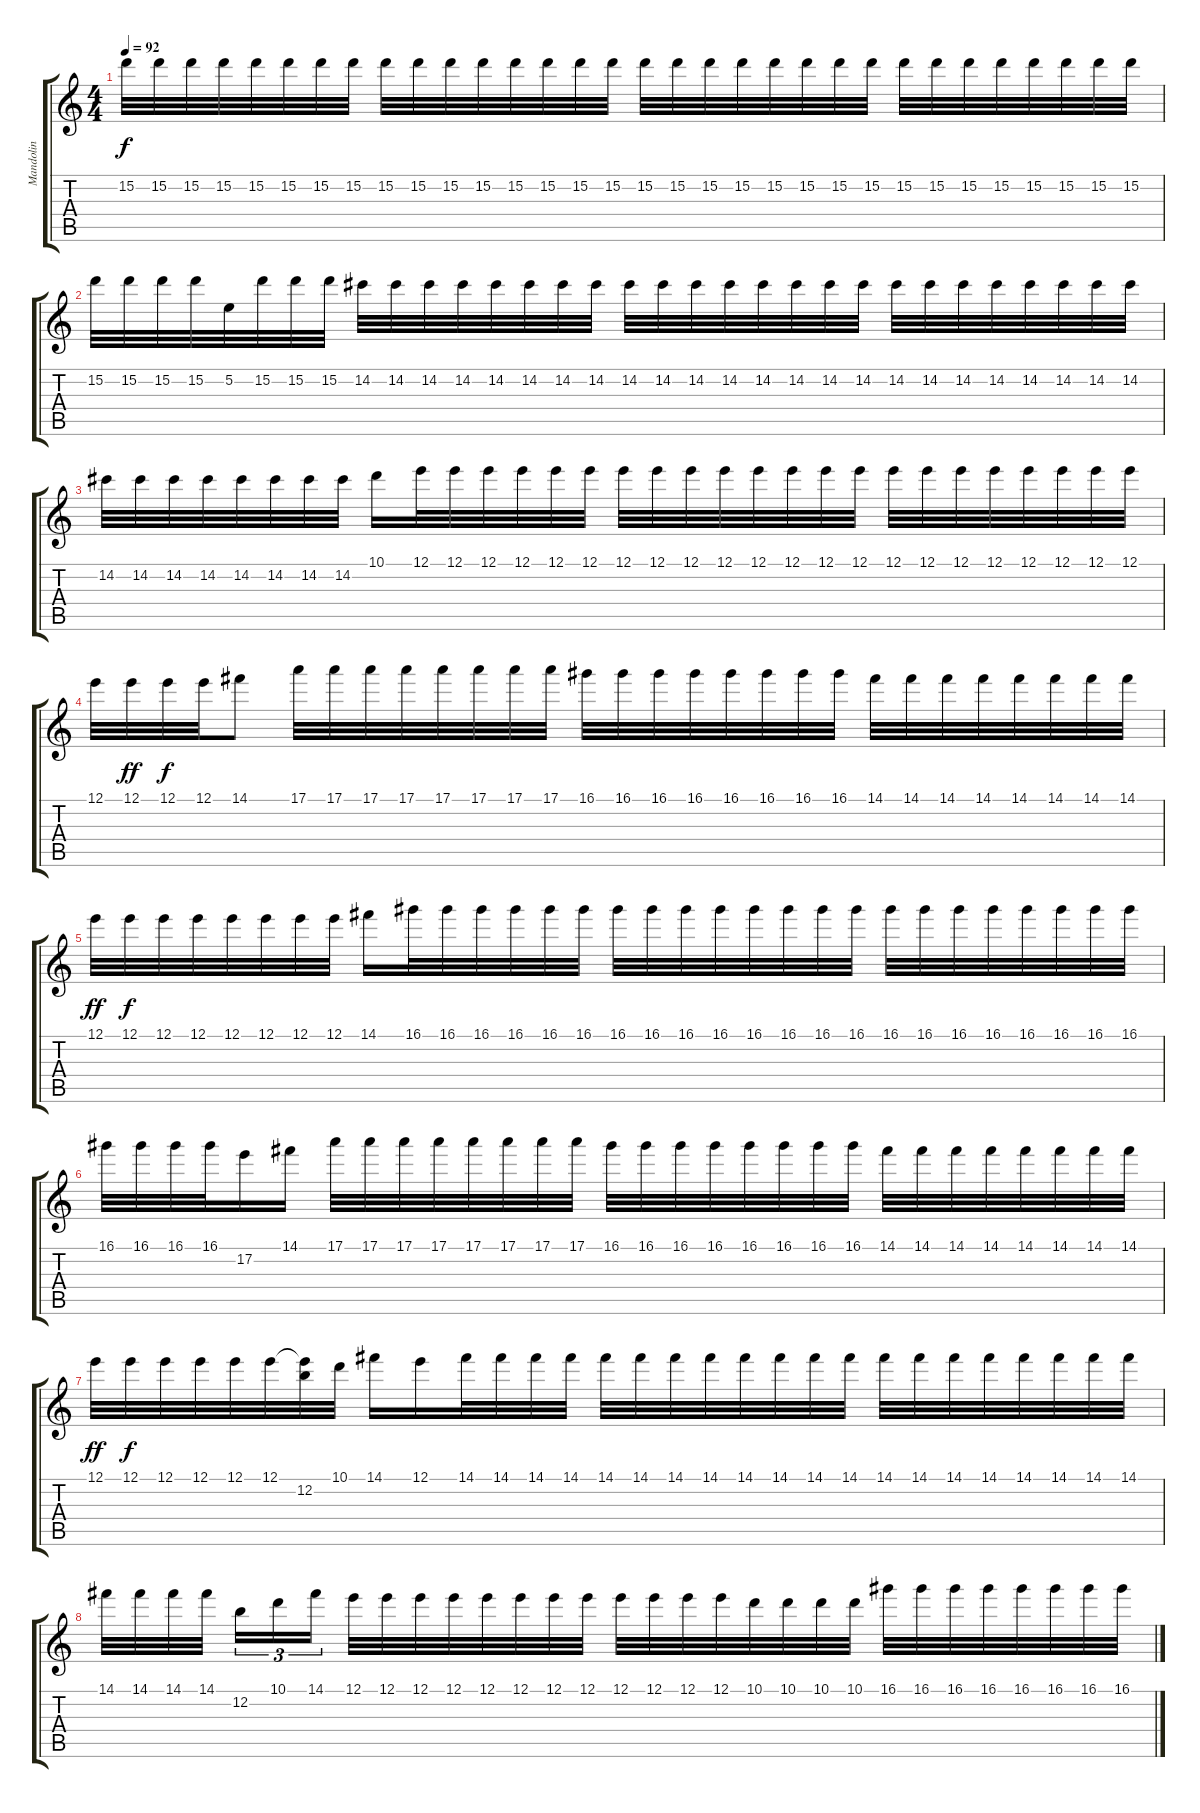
\track ("Mandolin" "Mandolin") {instrument acousticguitarsteel}
\staff {score tabs}
\tuning (E4 B3 G3 D3 A2 E2) {hide}
\ts (4 4)
\tempo 92
\clef g2
\ks c
15.2.32{dy f} 15.2.32 15.2.32 15.2.32 15.2.32 15.2.32 15.2.32 15.2.32 15.2.32 15.2.32 15.2.32 15.2.32 15.2.32 15.2.32 15.2.32 15.2.32 15.2.32 15.2.32 15.2.32 15.2.32 15.2.32 15.2.32 15.2.32 15.2.32 15.2.32 15.2.32 15.2.32 15.2.32 15.2.32 15.2.32 15.2.32 15.2.32 |
15.2.32 15.2.32 15.2.32 15.2.32 5.2.32 15.2.32 15.2.32 15.2.32 14.2.32 14.2.32 14.2.32 14.2.32 14.2.32 14.2.32 14.2.32 14.2.32 14.2.32 14.2.32 14.2.32 14.2.32 14.2.32 14.2.32 14.2.32 14.2.32 14.2.32 14.2.32 14.2.32 14.2.32 14.2.32 14.2.32 14.2.32 14.2.32 |
14.2.32{volume 9} 14.2.32 14.2.32 14.2.32 14.2.32 14.2.32 14.2.32 14.2.32 10.1.16 12.1.32 12.1.32 12.1.32 12.1.32 12.1.32 12.1.32 12.1.32 12.1.32 12.1.32 12.1.32 12.1.32 12.1.32 12.1.32 12.1.32 12.1.32 12.1.32 12.1.32 12.1.32 12.1.32 12.1.32 12.1.32 12.1.32 |
12.1.32 12.1.32{dy ff} 12.1.32{dy f} 12.1.32 14.1.8 17.1.32 17.1.32 17.1.32 17.1.32 17.1.32 17.1.32 17.1.32 17.1.32 16.1.32 16.1.32 16.1.32 16.1.32 16.1.32 16.1.32 16.1.32 16.1.32 14.1.32 14.1.32 14.1.32 14.1.32 14.1.32 14.1.32 14.1.32 14.1.32 |
12.1.32{dy ff} 12.1.32{dy f} 12.1.32 12.1.32 12.1.32 12.1.32 12.1.32 12.1.32 14.1.16 16.1.32 16.1.32 16.1.32 16.1.32 16.1.32 16.1.32 16.1.32 16.1.32 16.1.32 16.1.32 16.1.32 16.1.32 16.1.32 16.1.32 16.1.32 16.1.32 16.1.32 16.1.32 16.1.32 16.1.32 16.1.32 16.1.32 |
16.1.32 16.1.32 16.1.32 16.1.32 17.2.16 14.1.16 17.1.32 17.1.32 17.1.32 17.1.32 17.1.32 17.1.32 17.1.32 17.1.32 16.1.32 16.1.32 16.1.32 16.1.32 16.1.32 16.1.32 16.1.32 16.1.32 14.1.32 14.1.32 14.1.32 14.1.32 14.1.32 14.1.32 14.1.32 14.1.32 |
12.1.32{dy ff} 12.1.32{dy f} 12.1.32 12.1.32 12.1.32 12.1.32 (12.1{t} 12.2).32 10.1.32 14.1.16 12.1.16 14.1.32 14.1.32 14.1.32 14.1.32 14.1.32 14.1.32 14.1.32 14.1.32 14.1.32 14.1.32 14.1.32 14.1.32 14.1.32 14.1.32 14.1.32 14.1.32 14.1.32 14.1.32 14.1.32 14.1.32 |
14.1.32 14.1.32 14.1.32 14.1.32 12.2.16{tu (3 2)} 10.1.16{tu (3 2)} 14.1.16{tu (3 2)} 12.1.32 12.1.32 12.1.32 12.1.32 12.1.32 12.1.32 12.1.32 12.1.32 12.1.32 12.1.32 12.1.32 12.1.32 10.1.32 10.1.32 10.1.32 10.1.32 16.1.32 16.1.32 16.1.32 16.1.32 16.1.32 16.1.32 16.1.32 16.1.32
